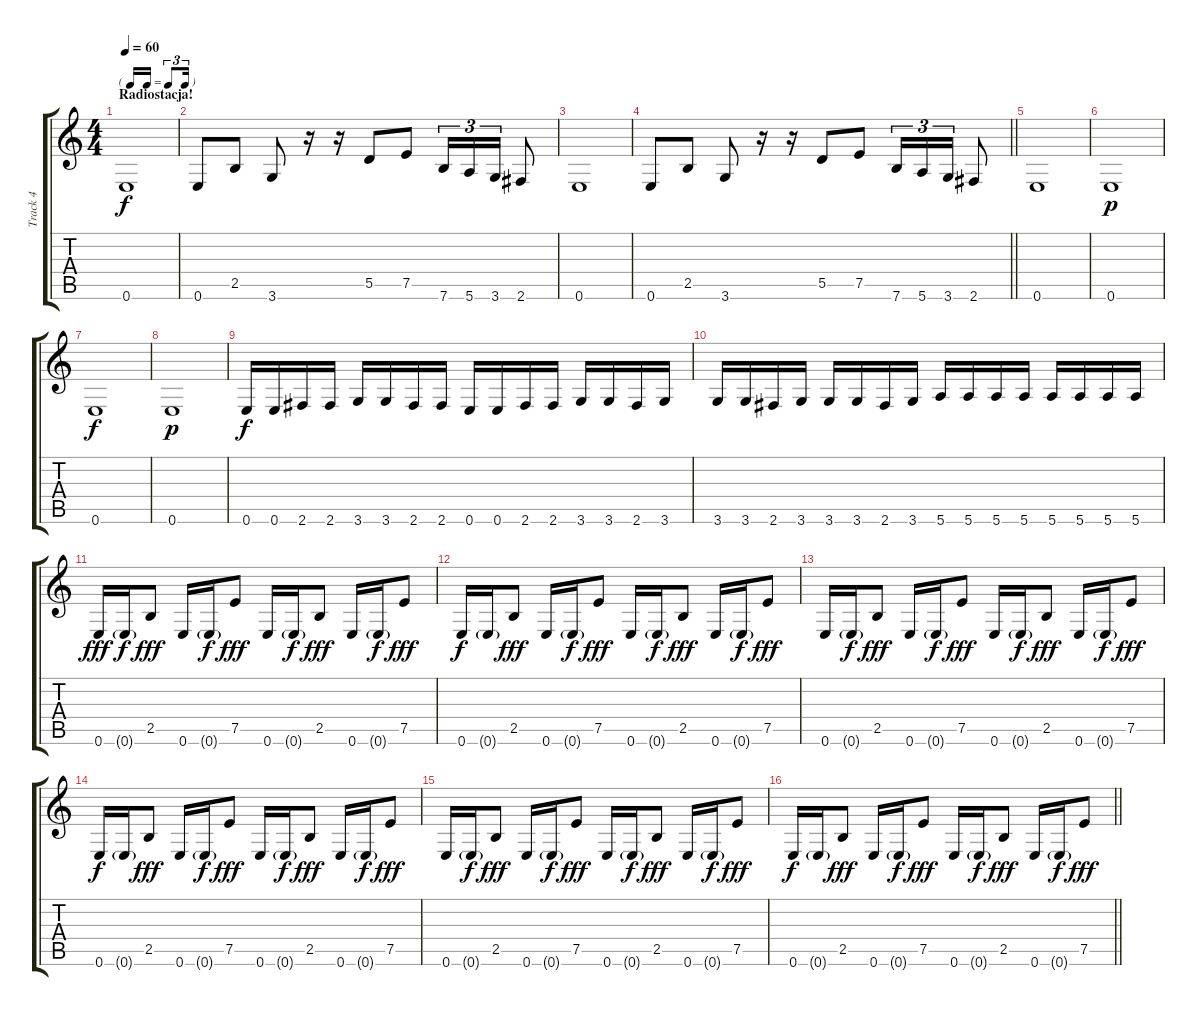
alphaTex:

\track ("Track 4" "Track 4") {instrument electricbassfinger}
\staff {score tabs}
\tuning (E4 B3 G3 D3 A2 E2) {hide}
\ts (4 4)
\tf triplet16th
\section ("" "Radiostacja!")
\tempo 60
\clef g2
\ks c
0.6.1{dy f} |
0.6.8 2.5.8 3.6.8 r.16 r.16 5.5.8 7.5.8 7.6.16{tu (3 2)} 5.6.16{tu (3 2)} 3.6.16{tu (3 2)} 2.6.8 |
0.6.1 |
\barLineRight lightlight
0.6.8 2.5.8 3.6.8 r.16 r.16 5.5.8 7.5.8 7.6.16{tu (3 2)} 5.6.16{tu (3 2)} 3.6.16{tu (3 2)} 2.6.8 |
\section ("" "")
0.6.1 |
0.6.1{dy p} |
0.6.1{dy f} |
0.6.1{dy p} |
0.6.16{dy f} 0.6.16 2.6.16 2.6.16 3.6.16 3.6.16 2.6.16 2.6.16 0.6.16 0.6.16 2.6.16 2.6.16 3.6.16 3.6.16 2.6.16 3.6.16 |
3.6.16 3.6.16 2.6.16 3.6.16 3.6.16 3.6.16 2.6.16 3.6.16 5.6.16 5.6.16 5.6.16 5.6.16 5.6.16 5.6.16 5.6.16 5.6.16 |
0.6.16{dy fff} 0.6{g}.16{dy f} 2.5.8{dy fff} 0.6.16 0.6{g}.16{dy f} 7.5.8{dy fff} 0.6.16 0.6{g}.16{dy f} 2.5.8{dy fff} 0.6.16 0.6{g}.16{dy f} 7.5.8{dy fff} |
0.6.16{dy f} 0.6{g}.16 2.5.8{dy fff} 0.6.16 0.6{g}.16{dy f} 7.5.8{dy fff} 0.6.16 0.6{g}.16{dy f} 2.5.8{dy fff} 0.6.16 0.6{g}.16{dy f} 7.5.8{dy fff} |
0.6.16 0.6{g}.16{dy f} 2.5.8{dy fff} 0.6.16 0.6{g}.16{dy f} 7.5.8{dy fff} 0.6.16 0.6{g}.16{dy f} 2.5.8{dy fff} 0.6.16 0.6{g}.16{dy f} 7.5.8{dy fff} |
0.6.16{dy f} 0.6{g}.16 2.5.8{dy fff} 0.6.16 0.6{g}.16{dy f} 7.5.8{dy fff} 0.6.16 0.6{g}.16{dy f} 2.5.8{dy fff} 0.6.16 0.6{g}.16{dy f} 7.5.8{dy fff} |
0.6.16 0.6{g}.16{dy f} 2.5.8{dy fff} 0.6.16 0.6{g}.16{dy f} 7.5.8{dy fff} 0.6.16 0.6{g}.16{dy f} 2.5.8{dy fff} 0.6.16 0.6{g}.16{dy f} 7.5.8{dy fff} |
\barLineRight lightlight
0.6.16{dy f} 0.6{g}.16 2.5.8{dy fff} 0.6.16 0.6{g}.16{dy f} 7.5.8{dy fff} 0.6.16 0.6{g}.16{dy f} 2.5.8{dy fff} 0.6.16 0.6{g}.16{dy f} 7.5.8{dy fff}
